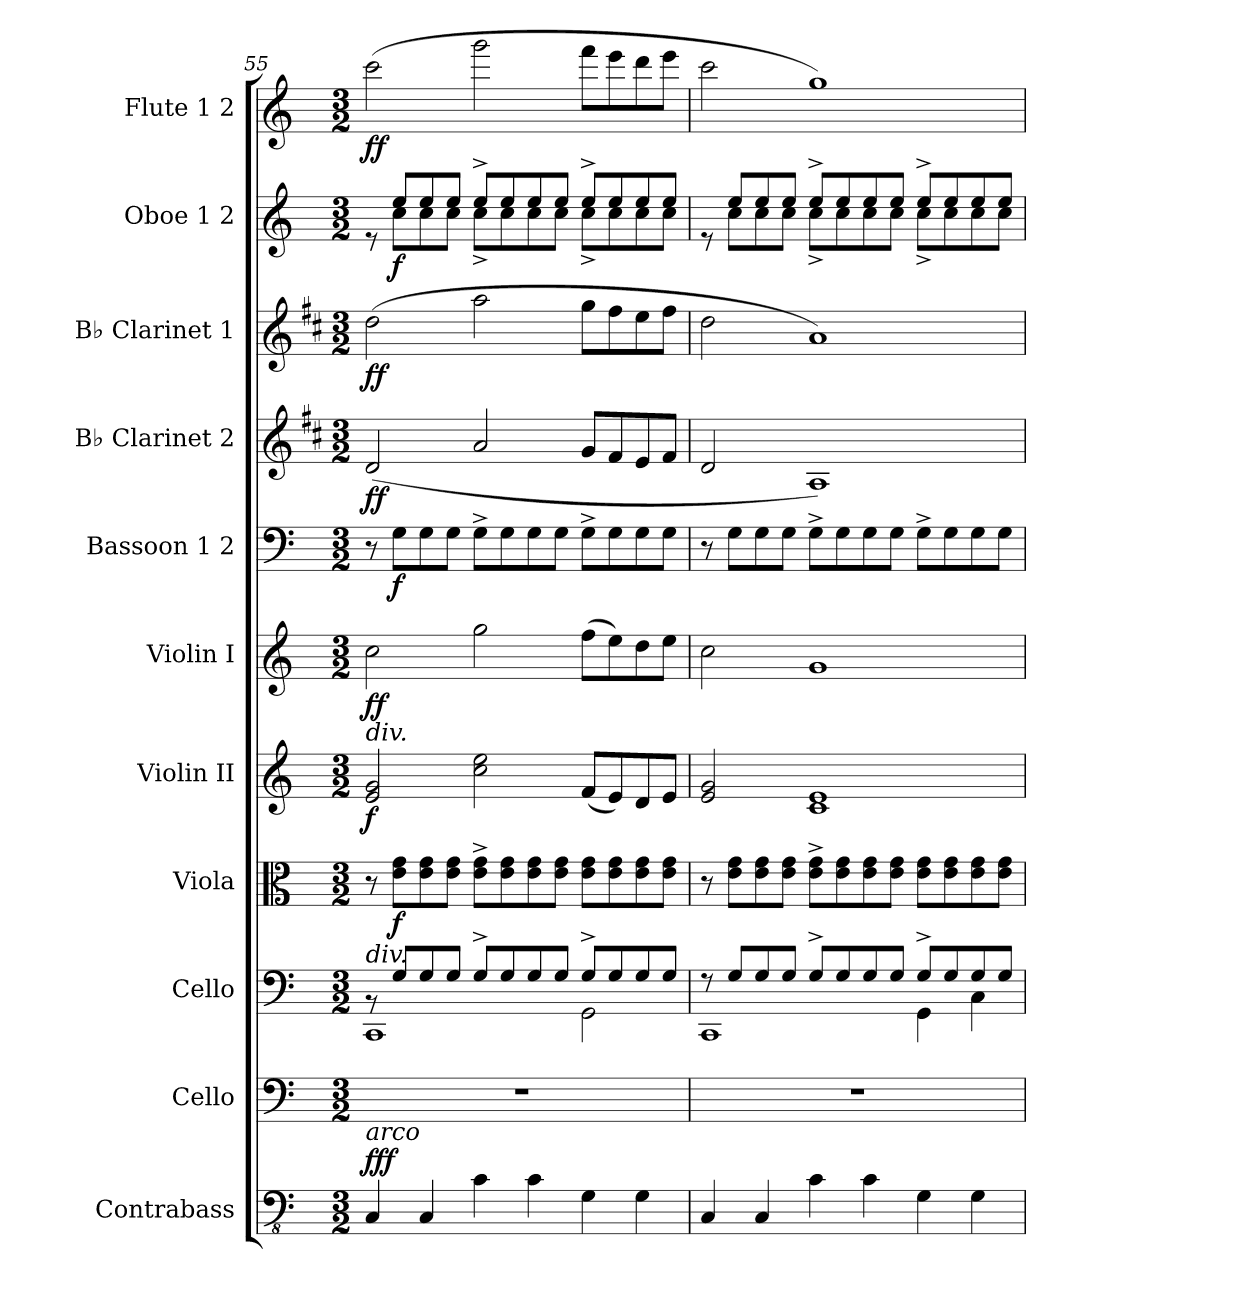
**kern	**dynam	**kern	**kern	**kern	**dynam	**kern	**dynam	**kern	**dynam	**kern	**dynam	**kern	**dynam	**kern	**dynam	**kern	**dynam	**kern	**dynam
*part11	*part11	*part10	*part9	*part8	*part8	*part7	*part7	*part6	*part6	*part5	*part5	*part4	*part4	*part3	*part3	*part2	*part2	*part1	*part1
*staff11	*staff11	*staff10	*staff9	*staff8	*staff8	*staff7	*staff7	*staff6	*staff6	*staff5	*staff5	*staff4	*staff4	*staff3	*staff3	*staff2	*staff2	*staff1	*staff1
*I"Contrabass	*	*I"Cello	*I"Cello	*I"Viola	*	*I"Violin II	*	*I"Violin I	*	*I"Bassoon 1               2	*	*I"B♭ Clarinet 2	*	*I"B♭ Clarinet 1	*	*I"Oboe 1           2	*	*I"Flute 1          2	*
*I'Cbs.	*	*I'Cl.	*I'Cl.	*I'Vla.	*	*I'Vln. 2	*	*I'Vln. I	*	*I'Bsn.	*	*I'Cl. 2	*	*I'Cl. 1	*	*I'Ob.	*	*I'Fl.	*
!!LO:PB:g=z
*clefFv4	*	*clefF4	*clefF4	*clefC3	*	*clefG2	*	*clefG2	*	*clefF4	*	*clefG2	*	*clefG2	*	*clefG2	*	*clefG2	*
*	*	*	*	*	*	*	*	*	*	*	*	*ITrd1c2	*	*ITrd1c2	*	*	*	*	*
*k[]	*	*k[]	*k[]	*k[]	*	*k[]	*	*k[]	*	*k[]	*	*k[]	*	*k[]	*	*k[]	*	*k[]	*
*M3/2	*	*M3/2	*M3/2	*M3/2	*	*M3/2	*	*M3/2	*	*M3/2	*	*M3/2	*	*M3/2	*	*M3/2	*	*M3/2	*
=55	=55	=55	=55	=55	=55	=55	=55	=55	=55	=55	=55	=55	=55	=55	=55	=55	=55	=55	=55
*	*	*	*^	*	*	*	*	*	*	*	*	*	*	*	*	*^	*	*	*
!	!	!	!	!	!	!	!LO:TX:a:i:t=div.	!	!	!	!	!	!	!	!	!	!	!	!	!	!
!	!	!	!LO:TX:a:i:t=div.	!	!	!	!	!	!	!	!	!	!	!	!	!	!	!	!	!	!
!LO:TX:a:i:t=arco	!	!	!	!	!	!	!	!	!	!	!	!	!	!	!	!	!	!	!	!	!
!	!LO:DY:b	!	!	!	!	!	!	!	!	!	!	!	!	!	!	!	!	!	!	!	!
!	!LO:DY:n=1:b	!	!	!	!	!	!	!	!	!	!	!	!	!	!	!	!	!	!	!	!
!	!LO:DY:n=2:a	!	!	!	!	!	!	!LO:DY:b	!	!LO:DY:b	!	!	!	!LO:DY:b	!	!LO:DY:b	!	!	!	!	!LO:DY:b
4CC/	f f f	1.r	8rBB	1CC	8r	.	2e/ 2g/	f	2cc\	ff	8r	.	(2c/	ff	(2cc\	ff	8re	8ryy	.	(2ccc\	ff
!	!	!	!	!	!	!LO:DY:b	!	!	!	!	!	!LO:DY:b	!	!	!	!	!	!	!LO:DY:b	!	!
.	.	.	8G/L	.	8e\ 8g\L	f	.	.	.	.	8G\L	f	.	.	.	.	8ee/L	8cc\L	f	.	.
4CC/	.	.	8G/	.	8e\ 8g\	.	.	.	.	.	8G\	.	.	.	.	.	8ee/	8cc\	.	.	.
.	.	.	8G/J	.	8e\ 8g\J	.	.	.	.	.	8G\J	.	.	.	.	.	8ee/J	8cc\J	.	.	.
4C\	.	.	8G^/L	.	8e\^ 8g\^L	.	2cc\ 2ee\	.	2gg\	.	8G^\L	.	2g/	.	2gg\	.	8ee^/L	8cc^\L	.	2ggg\	.
.	.	.	8G/	.	8e\ 8g\	.	.	.	.	.	8G\	.	.	.	.	.	8ee/	8cc\	.	.	.
4C\	.	.	8G/	.	8e\ 8g\	.	.	.	.	.	8G\	.	.	.	.	.	8ee/	8cc\	.	.	.
.	.	.	8G/J	.	8e\ 8g\J	.	.	.	.	.	8G\J	.	.	.	.	.	8ee/J	8cc\J	.	.	.
4GG\	.	.	8G^/L	2GG\	8e\ 8g\L	.	(8f/L	.	(8ff\L	.	8G^\L	.	8f/L	.	8ff\L	.	8ee^/L	8cc^\L	.	8fff\L	.
.	.	.	8G/	.	8e\ 8g\	.	8e/)	.	8ee\)	.	8G\	.	8e/	.	8ee\	.	8ee/	8cc\	.	8eee\	.
4GG\	.	.	8G/	.	8e\ 8g\	.	8d/	.	8dd\	.	8G\	.	8d/	.	8dd\	.	8ee/	8cc\	.	8ddd\	.
.	.	.	8G/J	.	8e\ 8g\J	.	8e/J	.	8ee\J	.	8G\J	.	8e/J	.	8ee\J	.	8ee/J	8cc\J	.	8eee\J	.
=56	=56	=56	=56	=56	=56	=56	=56	=56	=56	=56	=56	=56	=56	=56	=56	=56	=56	=56	=56	=56	=56
4CC/	.	1.r	8rF	1CC	8r	.	2e/ 2g/	.	2cc\	.	8r	.	2c/	.	2cc\	.	8re	8ryy	.	2ccc\	.
.	.	.	8G/L	.	8e\ 8g\L	.	.	.	.	.	8G\L	.	.	.	.	.	8ee/L	8cc\L	.	.	.
4CC/	.	.	8G/	.	8e\ 8g\	.	.	.	.	.	8G\	.	.	.	.	.	8ee/	8cc\	.	.	.
.	.	.	8G/J	.	8e\ 8g\J	.	.	.	.	.	8G\J	.	.	.	.	.	8ee/J	8cc\J	.	.	.
4C\	.	.	8G^/L	.	8e\^ 8g\^L	.	1c 1e	.	1g	.	8G^\L	.	1G)	.	1g)	.	8ee^/L	8cc^\L	.	1gg)	.
.	.	.	8G/	.	8e\ 8g\	.	.	.	.	.	8G\	.	.	.	.	.	8ee/	8cc\	.	.	.
4C\	.	.	8G/	.	8e\ 8g\	.	.	.	.	.	8G\	.	.	.	.	.	8ee/	8cc\	.	.	.
.	.	.	8G/J	.	8e\ 8g\J	.	.	.	.	.	8G\J	.	.	.	.	.	8ee/J	8cc\J	.	.	.
4GG\	.	.	8G^/L	4GG\	8e\ 8g\L	.	.	.	.	.	8G^\L	.	.	.	.	.	8ee^/L	8cc^\L	.	.	.
.	.	.	8G/	.	8e\ 8g\	.	.	.	.	.	8G\	.	.	.	.	.	8ee/	8cc\	.	.	.
4GG\	.	.	8G/	4C\	8e\ 8g\	.	.	.	.	.	8G\	.	.	.	.	.	8ee/	8cc\	.	.	.
.	.	.	8G/J	.	8e\ 8g\J	.	.	.	.	.	8G\J	.	.	.	.	.	8ee/J	8cc\J	.	.	.
*	*	*	*v	*v	*	*	*	*	*	*	*	*	*	*	*	*	*v	*v	*	*	*
=	=	=	=	=	=	=	=	=	=	=	=	=	=	=	=	=	=	=	=
*-	*-	*-	*-	*-	*-	*-	*-	*-	*-	*-	*-	*-	*-	*-	*-	*-	*-	*-	*-
